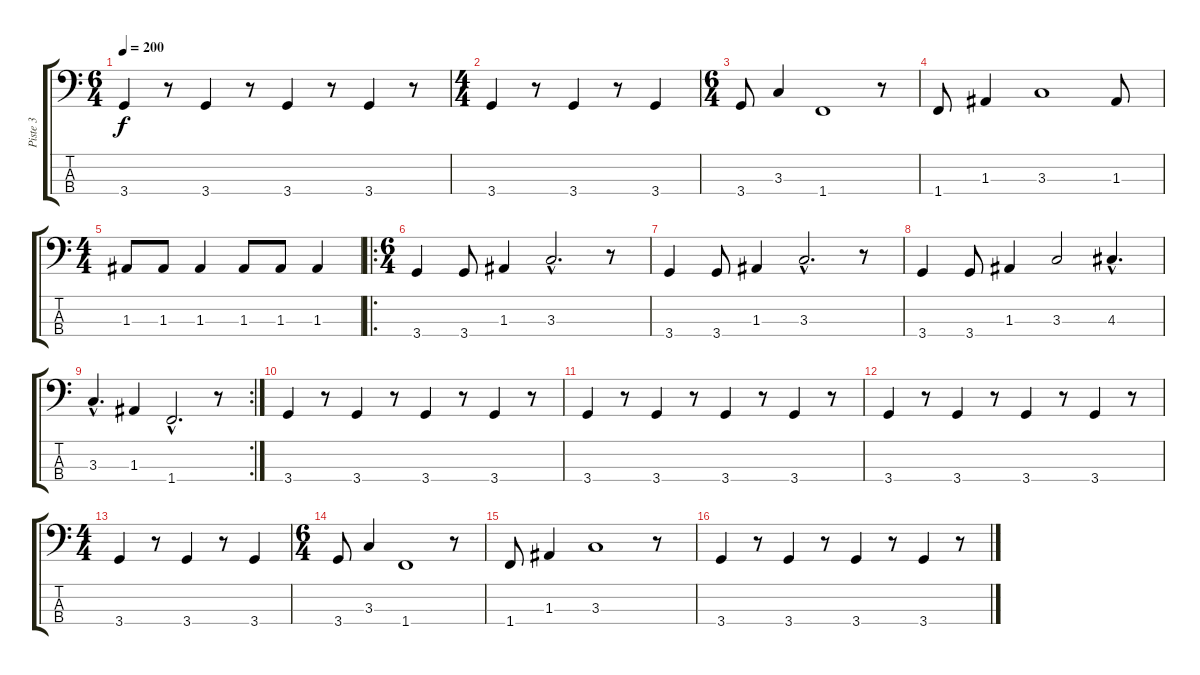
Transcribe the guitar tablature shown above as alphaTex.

\track ("Piste 3" "Piste 3") {instrument electricbasspick}
\staff {score tabs}
\tuning (G2 D2 A1 E1) {hide}
\ts (6 4)
\tempo 200
\clef f4
\ks c
3.4.4{dy f} r.8 3.4.4 r.8 3.4.4 r.8 3.4.4 r.8 |
\ts (4 4)
3.4.4 r.8 3.4.4 r.8 3.4.4 |
\ts (6 4)
3.4.8 3.3.4 1.4.1 r.8 |
1.4.8 1.3.4 3.3.1 1.3.8 |
\ts (4 4)
1.3.8 1.3.8 1.3.4 1.3.8 1.3.8 1.3.4 |
\ro
\ts (6 4)
3.4.4 3.4.8 1.3.4 3.3{hac}.2{d} r.8 |
3.4.4 3.4.8 1.3.4 3.3{hac}.2{d} r.8 |
3.4.4 3.4.8 1.3.4 3.3.2 4.3{hac}.4{d} |
\rc 2
3.3{hac}.4{d} 1.3.4 1.4{hac}.2{d} r.8 |
3.4.4 r.8 3.4.4 r.8 3.4.4 r.8 3.4.4 r.8 |
3.4.4 r.8 3.4.4 r.8 3.4.4 r.8 3.4.4 r.8 |
3.4.4 r.8 3.4.4 r.8 3.4.4 r.8 3.4.4 r.8 |
\ts (4 4)
3.4.4 r.8 3.4.4 r.8 3.4.4 |
\ts (6 4)
3.4.8 3.3.4 1.4.1 r.8 |
1.4.8 1.3.4 3.3.1 r.8 |
3.4.4 r.8 3.4.4 r.8 3.4.4 r.8 3.4.4 r.8
